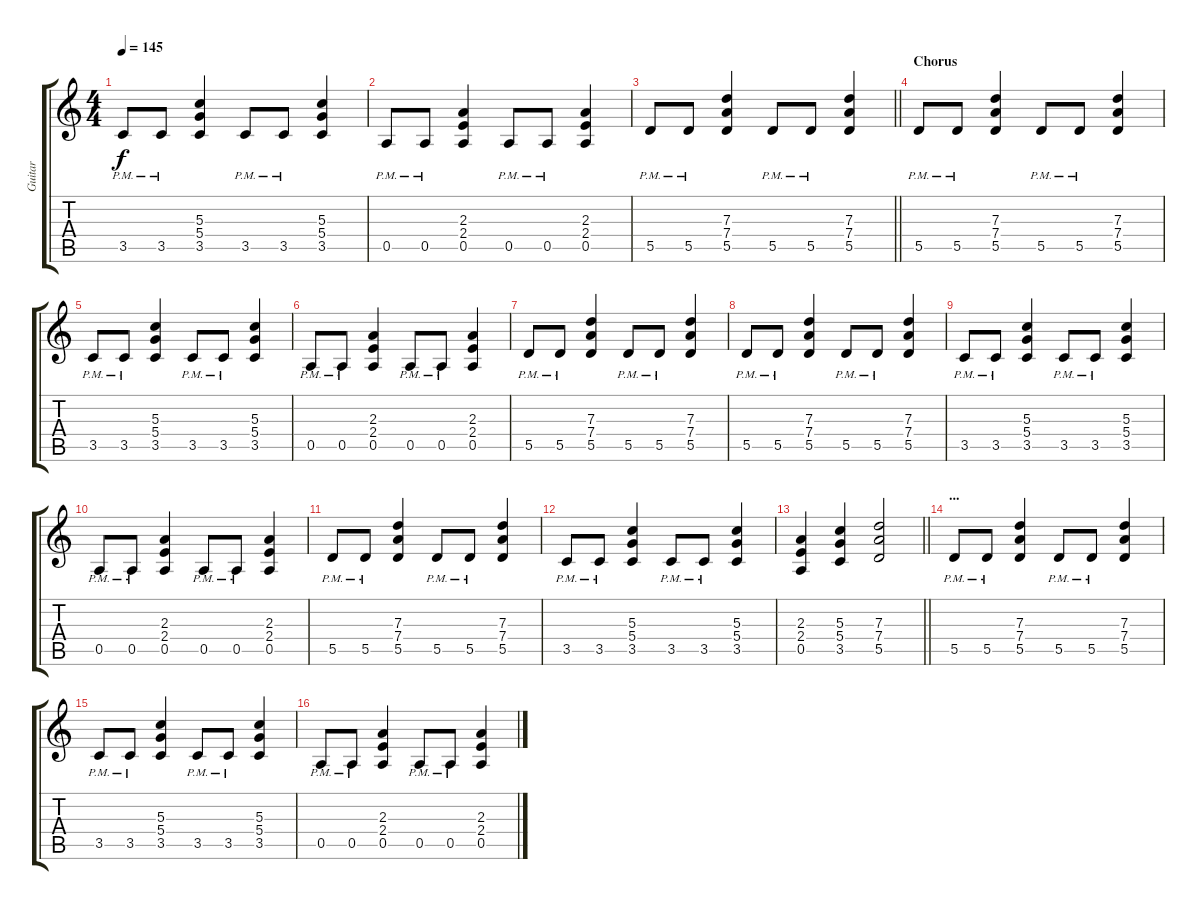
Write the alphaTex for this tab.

\track ("Guitar" "Guitar") {instrument distortionguitar}
\staff {score tabs}
\tuning (E4 B3 G3 D3 A2 D2) {hide}
\ts (4 4)
\tempo 145
\clef g2
\ks c
3.5{pm}.8{dy f} 3.5{pm}.8 (5.3 5.4 3.5).4 3.5{pm}.8 3.5{pm}.8 (5.3 5.4 3.5).4 |
0.5{pm}.8 0.5{pm}.8 (2.3 2.4 0.5).4 0.5{pm}.8 0.5{pm}.8 (2.3 2.4 0.5).4 |
\barLineRight lightlight
5.5{pm}.8 5.5{pm}.8 (7.3 7.4 5.5).4 5.5{pm}.8 5.5{pm}.8 (7.3 7.4 5.5).4 |
\section ("" "Chorus")
5.5{pm}.8 5.5{pm}.8 (7.3 7.4 5.5).4 5.5{pm}.8 5.5{pm}.8 (7.3 7.4 5.5).4 |
3.5{pm}.8 3.5{pm}.8 (5.3 5.4 3.5).4 3.5{pm}.8 3.5{pm}.8 (5.3 5.4 3.5).4 |
0.5{pm}.8 0.5{pm}.8 (2.3 2.4 0.5).4 0.5{pm}.8 0.5{pm}.8 (2.3 2.4 0.5).4 |
5.5{pm}.8 5.5{pm}.8 (7.3 7.4 5.5).4 5.5{pm}.8 5.5{pm}.8 (7.3 7.4 5.5).4 |
5.5{pm}.8 5.5{pm}.8 (7.3 7.4 5.5).4 5.5{pm}.8 5.5{pm}.8 (7.3 7.4 5.5).4 |
3.5{pm}.8 3.5{pm}.8 (5.3 5.4 3.5).4 3.5{pm}.8 3.5{pm}.8 (5.3 5.4 3.5).4 |
0.5{pm}.8 0.5{pm}.8 (2.3 2.4 0.5).4 0.5{pm}.8 0.5{pm}.8 (2.3 2.4 0.5).4 |
5.5{pm}.8 5.5{pm}.8 (7.3 7.4 5.5).4 5.5{pm}.8 5.5{pm}.8 (7.3 7.4 5.5).4 |
3.5{pm}.8 3.5{pm}.8 (5.3 5.4 3.5).4 3.5{pm}.8 3.5{pm}.8 (5.3 5.4 3.5).4 |
\barLineRight lightlight
(2.3 2.4 0.5).4 (5.3 5.4 3.5).4 (7.3 7.4 5.5).2 |
\section ("" "...")
5.5{pm}.8 5.5{pm}.8 (7.3 7.4 5.5).4 5.5{pm}.8 5.5{pm}.8 (7.3 7.4 5.5).4 |
3.5{pm}.8 3.5{pm}.8 (5.3 5.4 3.5).4 3.5{pm}.8 3.5{pm}.8 (5.3 5.4 3.5).4 |
0.5{pm}.8 0.5{pm}.8 (2.3 2.4 0.5).4 0.5{pm}.8 0.5{pm}.8 (2.3 2.4 0.5).4
